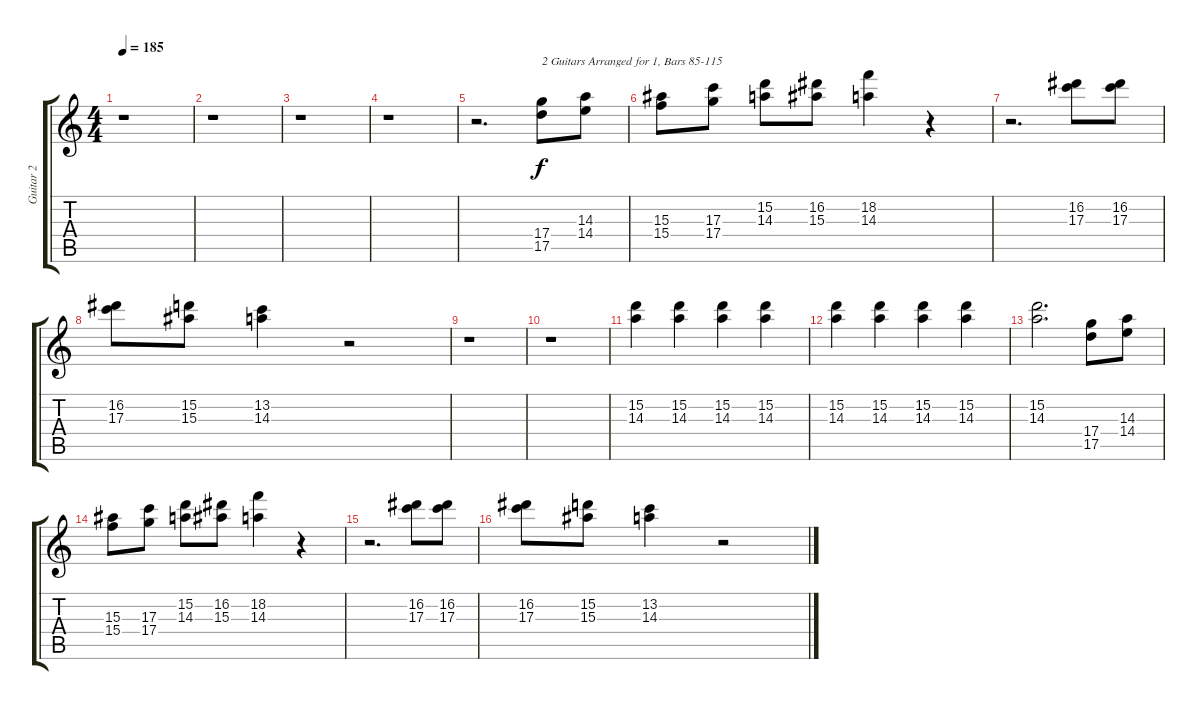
\track ("Guitar 2" "Guitar 2") {instrument overdrivenguitar}
\staff {score tabs}
\tuning (E4 B3 G3 D3 A2 D2) {hide}
\ts (4 4)
\tempo 185
\clef g2
\ks c
r.1{dy f} |
r.1 |
r.1 |
r.1 |
r.2{d} (17.4 17.5).8{txt "2 Guitars Arranged for 1, Bars 85-115" volume 7 balance 10 instrument electricguitarclean} (14.3 14.4).8 |
(15.3 15.4).8 (17.3 17.4).8 (15.2 14.3).8 (16.2 15.3).8 (18.2 14.3).4 r.4 |
r.2{d} (16.2 17.3).8 (16.2 17.3).8 |
(16.2 17.3).8 (15.2 15.3).8 (13.2 14.3).4 r.2 |
r.1 |
r.1 |
(15.2 14.3).4 (15.2 14.3).4 (15.2 14.3).4 (15.2 14.3).4 |
(15.2 14.3).4 (15.2 14.3).4 (15.2 14.3).4 (15.2 14.3).4 |
(15.2 14.3).2{d} (17.4 17.5).8 (14.3 14.4).8 |
(15.3 15.4).8 (17.3 17.4).8 (15.2 14.3).8 (16.2 15.3).8 (18.2 14.3).4 r.4 |
r.2{d} (16.2 17.3).8 (16.2 17.3).8 |
(16.2 17.3).8 (15.2 15.3).8 (13.2 14.3).4 r.2
